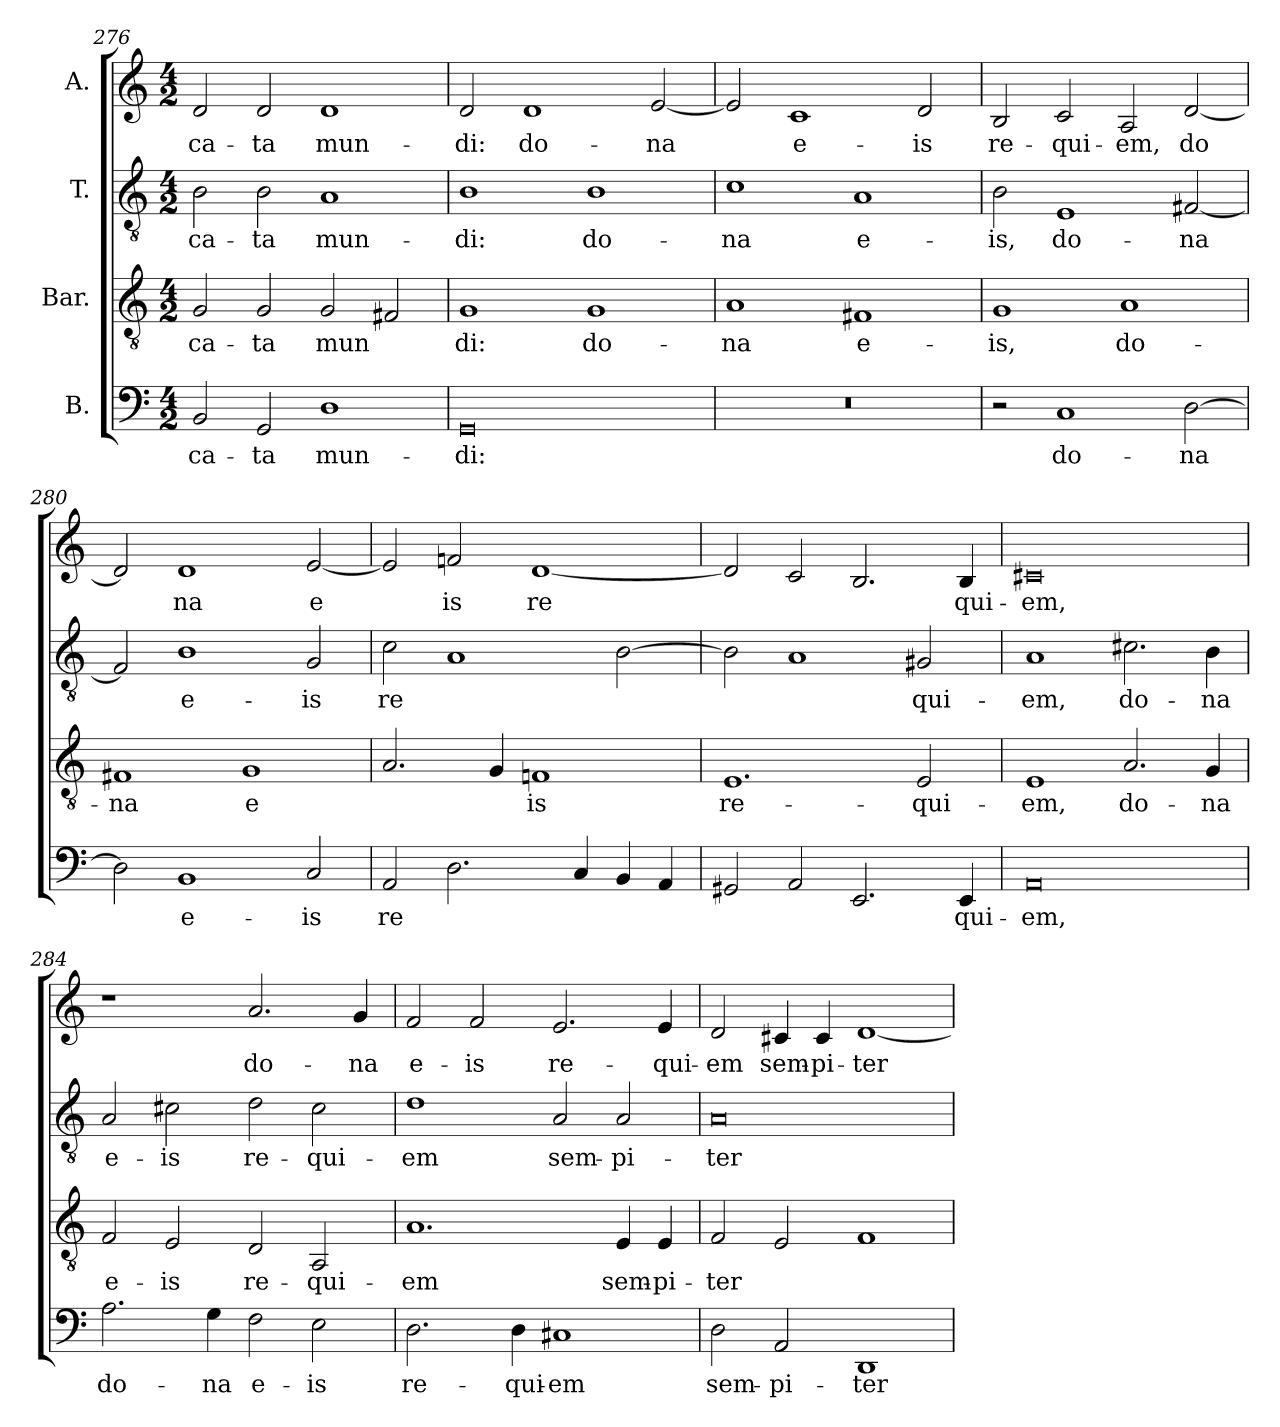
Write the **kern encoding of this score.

**kern	**text	**kern	**text	**kern	**text	**kern	**text
*part4	*part4	*part3	*part3	*part2	*part2	*part1	*part1
*staff4	*staff4	*staff3	*staff3	*staff2	*staff2	*staff1	*staff1
*I"B.	*	*I"Bar.	*	*I"T.	*	*I"A.	*
*clefF4	*	*clefGv2	*	*clefGv2	*	*clefG2	*
*k[]	*	*k[]	*	*k[]	*	*k[]	*
*C:	*	*C:	*	*C:	*	*C:	*
*M4/2	*	*M4/2	*	*M4/2	*	*M4/2	*
=276	=276	=276	=276	=276	=276	=276	=276
!	!LO:LY:b:cj	!	!LO:LY:b:cj	!	!LO:LY:b:cj	!	!LO:LY:b:cj
2BB/	-ca-	2G/	-ca-	2B\	-ca-	2d/	-ca-
!	!LO:LY:b:cj	!	!LO:LY:b:cj	!	!LO:LY:b:cj	!	!LO:LY:b:cj
2GG/	-ta	2G/	-ta	2B\	-ta	2d/	-ta
!	!LO:LY:b:cj	!	!LO:LY:b:cj	!	!LO:LY:b:cj	!	!LO:LY:b:cj
1D	mun-	2G/	mun-	1A	mun-	1d	mun-
!	!	!	!LO:LY:b:cj	!	!	!	!
.	.	2F#X/	--	.	.	.	.
=277	=277	=277	=277	=277	=277	=277	=277
!	!LO:LY:b:cj	!	!LO:LY:b:cj	!	!LO:LY:b:cj	!	!LO:LY:b:cj
0GG	-di:	1G	-di:	1B	-di:	2d/	-di:
!	!	!	!	!	!	!	!LO:LY:b:cj
.	.	.	.	.	.	1d	do-
!	!	!	!LO:LY:b:cj	!	!LO:LY:b:cj	!	!
.	.	1G	do-	1B	do-	.	.
!	!	!	!	!	!	!	!LO:LY:b:cj
.	.	.	.	.	.	[<2e/	-na
=278	=278	=278	=278	=278	=278	=278	=278
!	!	!	!LO:LY:b:cj	!	!LO:LY:b:cj	!	!LO:LY:b:cj
0r	.	1A	-na	1c	-na	2e/]	.
!	!	!	!	!	!	!	!LO:LY:b:cj
.	.	.	.	.	.	1c	e-
!	!	!	!LO:LY:b:cj	!	!LO:LY:b:cj	!	!
.	.	1F#X	e-	1A	e-	.	.
!	!	!	!	!	!	!	!LO:LY:b:cj
.	.	.	.	.	.	2d/	-is
!!LO:LB:g=z
=279	=279	=279	=279	=279	=279	=279	=279
!	!	!	!LO:LY:b:cj	!	!LO:LY:b:cj	!	!LO:LY:b:cj
2r	.	1G	-is,	2B\	-is,	2B/	re-
!	!LO:LY:b:cj	!	!	!	!LO:LY:b:cj	!	!LO:LY:b:cj
1C	do-	.	.	1E	do-	2c/	-qui-
!	!	!	!LO:LY:b:cj	!	!	!	!LO:LY:b:cj
.	.	1A	do-	.	.	2A/	-em,
!	!LO:LY:b:cj	!	!	!	!LO:LY:b:cj	!	!LO:LY:b:cj
[>2D\	-na	.	.	[<2F#X/	-na	[<2d/	do-
=280	=280	=280	=280	=280	=280	=280	=280
!	!LO:LY:b:cj	!	!LO:LY:b:cj	!	!LO:LY:b:cj	!	!LO:LY:b:cj
2D\]	.	1F#X	-na	2F#/]	.	2d/]	--
!	!LO:LY:b:cj	!	!	!	!LO:LY:b:cj	!	!LO:LY:b:cj
1BB	e-	.	.	1B	e-	1d	-na
!	!	!	!LO:LY:b:cj	!	!	!	!
.	.	1G	e-	.	.	.	.
!	!LO:LY:b:cj	!	!	!	!LO:LY:b:cj	!	!LO:LY:b:cj
2C/	-is	.	.	2G/	-is	[<2e/	e-
=281	=281	=281	=281	=281	=281	=281	=281
!	!LO:LY:b:cj	!	!LO:LY:b:cj	!	!LO:LY:b:cj	!	!LO:LY:b:cj
2AA/	re-	2.A/	--	2c\	re-	2e/]	--
!	!LO:LY:b:cj	!	!	!	!LO:LY:b:cj	!	!LO:LY:b:cj
2.D\	--	.	.	1A	--	2fn/	-is
!	!	!	!LO:LY:b:cj	!	!	!	!
.	.	4G/	--	.	.	.	.
!	!	!	!LO:LY:b:cj	!	!	!	!LO:LY:b:cj
.	.	1Fn	-is	.	.	[<1d	re-
!	!LO:LY:b:cj	!	!	!	!	!	!
4C/	--	.	.	.	.	.	.
!	!LO:LY:b:cj	!	!	!	!LO:LY:b:cj	!	!
4BB/	--	.	.	[>2B\	--	.	.
!	!LO:LY:b:cj	!	!	!	!	!	!
4AA/	--	.	.	.	.	.	.
=282	=282	=282	=282	=282	=282	=282	=282
!	!LO:LY:b:cj	!	!LO:LY:b:cj	!	!LO:LY:b:cj	!	!LO:LY:b:cj
2GG#X/	--	1.E	re-	2B\]	--	2d/]	--
!	!LO:LY:b:cj	!	!	!	!LO:LY:b:cj	!	!LO:LY:b:cj
2AA/	--	.	.	1A	--	2c/	--
!	!LO:LY:b:cj	!	!	!	!	!	!LO:LY:b:cj
2.EE/	--	.	.	.	.	2.B/	--
!	!	!	!LO:LY:b:cj	!	!LO:LY:b:cj	!	!
.	.	2E/	-qui-	2G#X/	-qui-	.	.
!	!LO:LY:b:cj	!	!	!	!	!	!LO:LY:b:cj
4EE/	-qui-	.	.	.	.	4B/	-qui-
=283	=283	=283	=283	=283	=283	=283	=283
!	!LO:LY:b:cj	!	!LO:LY:b:cj	!	!LO:LY:b:cj	!	!LO:LY:b:cj
0AA	-em,	1E	-em,	1A	-em,	0c#X	-em,
!	!	!	!LO:LY:b:cj	!	!LO:LY:b:cj	!	!
.	.	2.A/	do-	2.c#X\	do-	.	.
!	!	!	!LO:LY:b:cj	!	!LO:LY:b:cj	!	!
.	.	4G/	-na	4B\	-na	.	.
!!LO:PB:g=z
=284	=284	=284	=284	=284	=284	=284	=284
!	!LO:LY:b:cj	!	!LO:LY:b:cj	!	!LO:LY:b:cj	!	!
2.A\	do-	2F/	e-	2A/	e-	1r	.
!	!	!	!LO:LY:b:cj	!	!LO:LY:b:cj	!	!
.	.	2E/	-is	2c#X\	-is	.	.
!	!LO:LY:b:cj	!	!	!	!	!	!
4G\	-na	.	.	.	.	.	.
!	!LO:LY:b:cj	!	!LO:LY:b:cj	!	!LO:LY:b:cj	!	!LO:LY:b:cj
2F\	e-	2D/	re-	2d\	re-	2.a/	do-
!	!LO:LY:b:cj	!	!LO:LY:b:cj	!	!LO:LY:b:cj	!	!
2E\	-is	2AA/	-qui-	2c#\	-qui-	.	.
!	!	!	!	!	!	!	!LO:LY:b:cj
.	.	.	.	.	.	4g/	-na
=285	=285	=285	=285	=285	=285	=285	=285
!	!LO:LY:b:cj	!	!LO:LY:b:cj	!	!LO:LY:b:cj	!	!LO:LY:b:cj
2.D\	re-	1.A	-em	1d	-em	2f/	e-
!	!	!	!	!	!	!	!LO:LY:b:cj
.	.	.	.	.	.	2f/	-is
!	!LO:LY:b:cj	!	!	!	!	!	!
4D\	-qui-	.	.	.	.	.	.
!	!LO:LY:b:cj	!	!	!	!LO:LY:b:cj	!	!LO:LY:b:cj
1C#X	-em	.	.	2A/	sem-	2.e/	re-
!	!	!	!LO:LY:b:cj	!	!LO:LY:b:cj	!	!
.	.	4E/	sem-	2A/	-pi-	.	.
!	!	!	!LO:LY:b:cj	!	!	!	!LO:LY:b:cj
.	.	4E/	-pi-	.	.	4e/	-qui-
=286	=286	=286	=286	=286	=286	=286	=286
!	!LO:LY:b:cj	!	!LO:LY:b:cj	!	!LO:LY:b:cj	!	!LO:LY:b:cj
2D\	sem-	2F/	-ter-	0A	-ter-	2d/	-em
!	!LO:LY:b:cj	!	!LO:LY:b:cj	!	!	!	!LO:LY:b:cj
2AA/	-pi-	2E/	--	.	.	4c#X/	sem-
!	!	!	!	!	!	!	!LO:LY:b:cj
.	.	.	.	.	.	4c#/	-pi-
!	!LO:LY:b:cj	!	!LO:LY:b:cj	!	!	!	!LO:LY:b:cj
1DD	-ter-	1F	--	.	.	[<1d	-ter-
=	=	=	=	=	=	=	=
*-	*-	*-	*-	*-	*-	*-	*-
